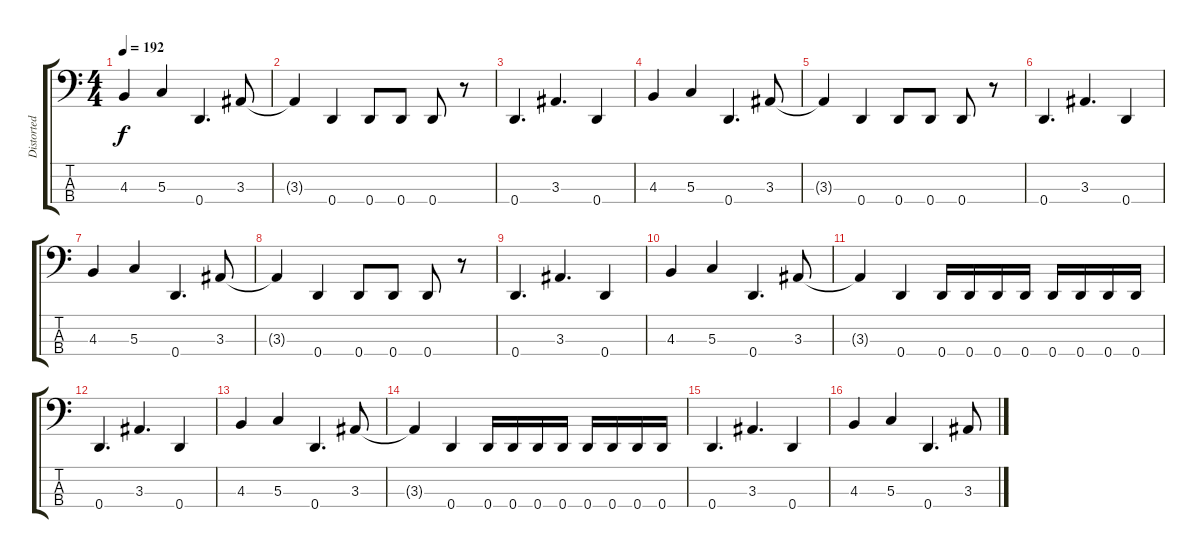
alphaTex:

\track ("Distorted bass" "Distorted ") {instrument electricbasspick}
\staff {score tabs}
\tuning (F2 C2 G1 D1) {hide}
\ts (4 4)
\tempo 192
\clef f4
\ks c
4.3.4{dy f} 5.3.4 0.4.4{d} 3.3.8 |
3.3{t}.4 0.4.4 0.4.8 0.4.8 0.4.8 r.8 |
0.4.4{d} 3.3.4{d} 0.4.4 |
4.3.4 5.3.4 0.4.4{d} 3.3.8 |
3.3{t}.4 0.4.4 0.4.8 0.4.8 0.4.8 r.8 |
0.4.4{d} 3.3.4{d} 0.4.4 |
4.3.4 5.3.4 0.4.4{d} 3.3.8 |
3.3{t}.4 0.4.4 0.4.8 0.4.8 0.4.8 r.8 |
0.4.4{d} 3.3.4{d} 0.4.4 |
4.3.4 5.3.4 0.4.4{d} 3.3.8 |
3.3{t}.4 0.4.4 0.4.16 0.4.16 0.4.16 0.4.16 0.4.16 0.4.16 0.4.16 0.4.16 |
0.4.4{d} 3.3.4{d} 0.4.4 |
4.3.4 5.3.4 0.4.4{d} 3.3.8 |
3.3{t}.4 0.4.4 0.4.16 0.4.16 0.4.16 0.4.16 0.4.16 0.4.16 0.4.16 0.4.16 |
0.4.4{d} 3.3.4{d} 0.4.4 |
4.3.4 5.3.4 0.4.4{d} 3.3.8
